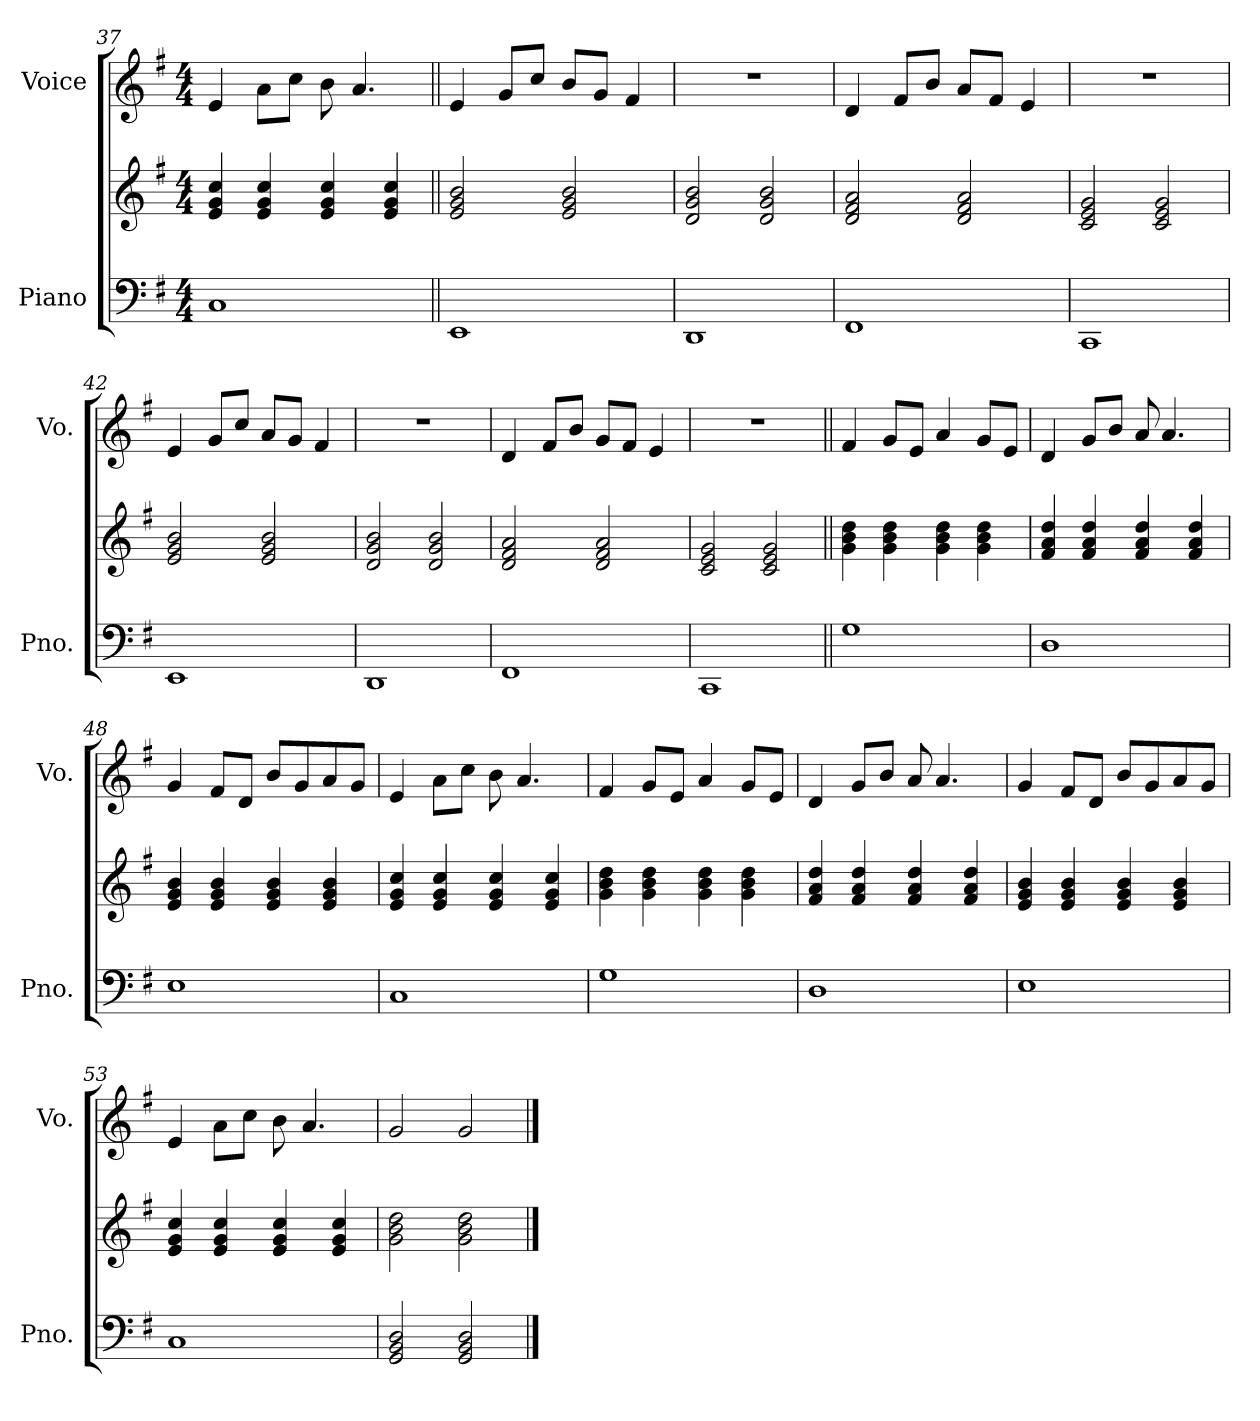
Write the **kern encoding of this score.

**kern	**kern	**kern
*part2	*part2	*part1
*staff3	*staff2	*staff1
*I"Piano	*	*I"Voice
*I'Pno.	*	*I'Vo.
*clefF4	*clefG2	*clefG2
*k[f#]	*k[f#]	*k[f#]
*M4/4	*M4/4	*M4/4
=37	=37	=37
1C	4e/ 4g/ 4cc/	4e/
.	4e/ 4g/ 4cc/	8a\L
.	.	8cc\J
.	4e/ 4g/ 4cc/	8b\
.	.	4.a/
.	4e/ 4g/ 4cc/	.
=38||	=38||	=38||
1EE	2e/ 2g/ 2b/	4e/
.	.	8g/L
.	.	8cc/J
.	2e/ 2g/ 2b/	8b/L
.	.	8g/J
.	.	4f#/
=39	=39	=39
1DD	2d/ 2g/ 2b/	1r
.	2d/ 2g/ 2b/	.
!!LO:LB:g=z
=40	=40	=40
1FF#	2d/ 2f#/ 2a/	4d/
.	.	8f#/L
.	.	8b/J
.	2d/ 2f#/ 2a/	8a/L
.	.	8f#/J
.	.	4e/
=41	=41	=41
1CC	2c/ 2e/ 2g/	1r
.	2c/ 2e/ 2g/	.
=42	=42	=42
1EE	2e/ 2g/ 2b/	4e/
.	.	8g/L
.	.	8cc/J
.	2e/ 2g/ 2b/	8a/L
.	.	8g/J
.	.	4f#/
=43	=43	=43
1DD	2d/ 2g/ 2b/	1r
.	2d/ 2g/ 2b/	.
=44	=44	=44
1FF#	2d/ 2f#/ 2a/	4d/
.	.	8f#/L
.	.	8b/J
.	2d/ 2f#/ 2a/	8g/L
.	.	8f#/J
.	.	4e/
=45	=45	=45
1CC	2c/ 2e/ 2g/	1r
.	2c/ 2e/ 2g/	.
!!LO:LB:g=z
=46||	=46||	=46||
1G	4g\ 4b\ 4dd\	4f#/
.	4g\ 4b\ 4dd\	8g/L
.	.	8e/J
.	4g\ 4b\ 4dd\	4a/
.	4g\ 4b\ 4dd\	8g/L
.	.	8e/J
=47	=47	=47
1D	4f#/ 4a/ 4dd/	4d/
.	4f#/ 4a/ 4dd/	8g/L
.	.	8b/J
.	4f#/ 4a/ 4dd/	8a/
.	.	4.a/
.	4f#/ 4a/ 4dd/	.
=48	=48	=48
1E	4e/ 4g/ 4b/	4g/
.	4e/ 4g/ 4b/	8f#/L
.	.	8d/J
.	4e/ 4g/ 4b/	8b/L
.	.	8g/
.	4e/ 4g/ 4b/	8a/
.	.	8g/J
=49	=49	=49
1C	4e/ 4g/ 4cc/	4e/
.	4e/ 4g/ 4cc/	8a\L
.	.	8cc\J
.	4e/ 4g/ 4cc/	8b\
.	.	4.a/
.	4e/ 4g/ 4cc/	.
=50	=50	=50
1G	4g\ 4b\ 4dd\	4f#/
.	4g\ 4b\ 4dd\	8g/L
.	.	8e/J
.	4g\ 4b\ 4dd\	4a/
.	4g\ 4b\ 4dd\	8g/L
.	.	8e/J
!!LO:LB:g=z
=51	=51	=51
1D	4f#/ 4a/ 4dd/	4d/
.	4f#/ 4a/ 4dd/	8g/L
.	.	8b/J
.	4f#/ 4a/ 4dd/	8a/
.	.	4.a/
.	4f#/ 4a/ 4dd/	.
=52	=52	=52
1E	4e/ 4g/ 4b/	4g/
.	4e/ 4g/ 4b/	8f#/L
.	.	8d/J
.	4e/ 4g/ 4b/	8b/L
.	.	8g/
.	4e/ 4g/ 4b/	8a/
.	.	8g/J
=53	=53	=53
1C	4e/ 4g/ 4cc/	4e/
.	4e/ 4g/ 4cc/	8a\L
.	.	8cc\J
.	4e/ 4g/ 4cc/	8b\
.	.	4.a/
.	4e/ 4g/ 4cc/	.
=54	=54	=54
2GG/ 2BB/ 2D/	2g\ 2b\ 2dd\	2g/
2GG/ 2BB/ 2D/	2g\ 2b\ 2dd\	2g/
==	==	==
*-	*-	*-
